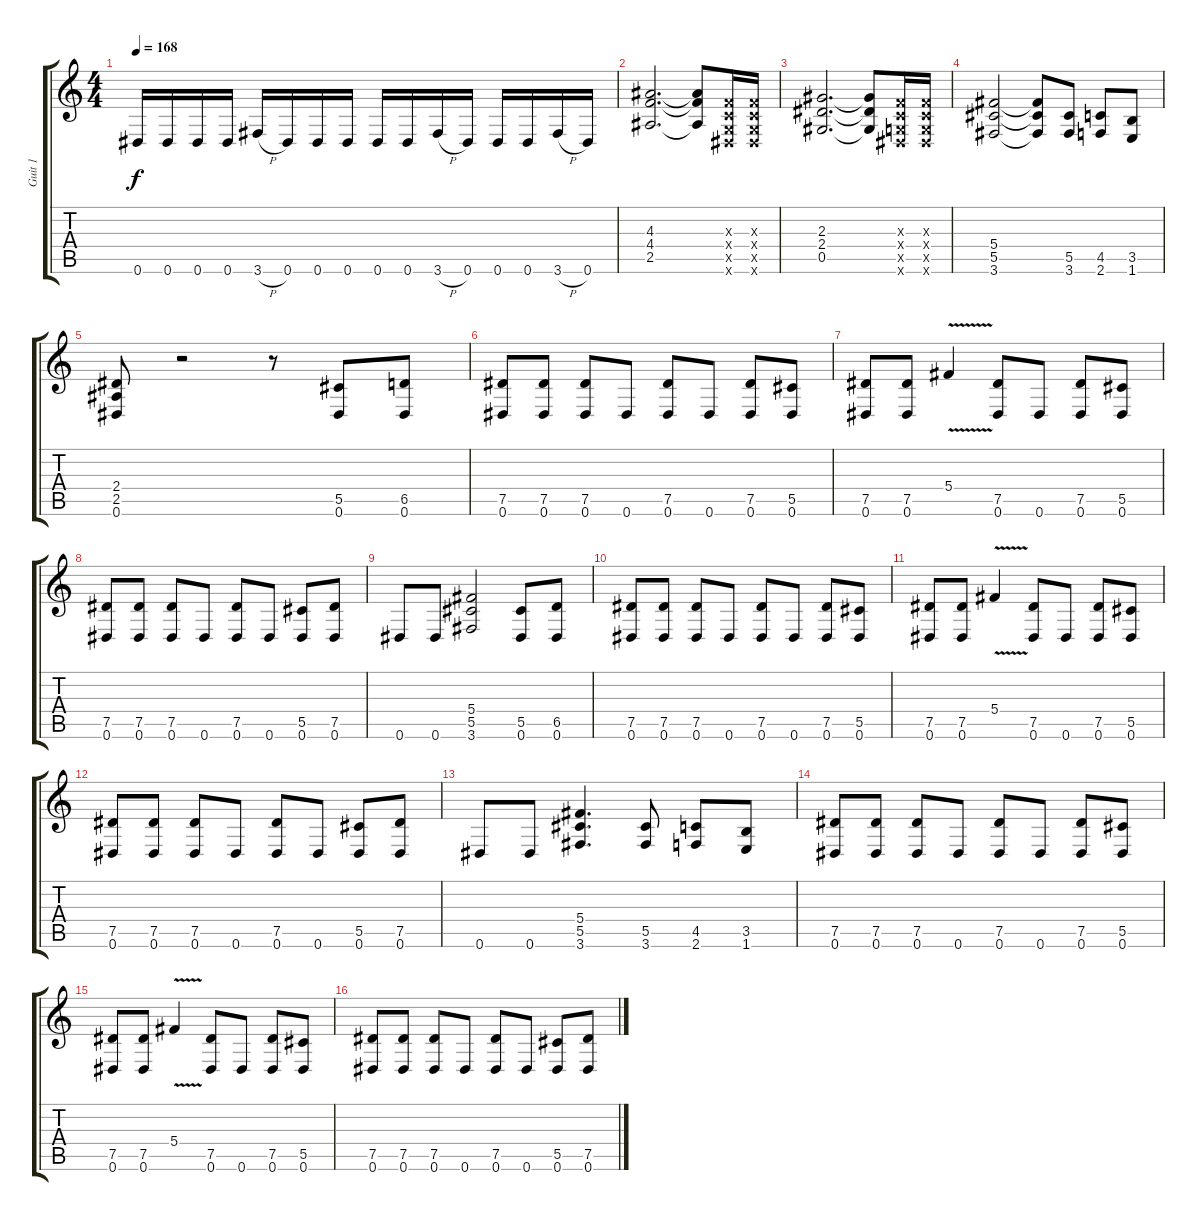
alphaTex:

\track ("Guit 1" "Guit 1") {instrument distortionguitar}
\staff {score tabs}
\tuning (Eb4 Bb3 Gb3 Db3 Ab2 Eb2) {hide}
\ts (4 4)
\tempo 168
\clef g2
\ks c
0.6.16{dy f} 0.6.16 0.6.16 0.6.16 3.6{h}.16 0.6.16 0.6.16 0.6.16 0.6.16 0.6.16 3.6{h}.16 0.6.16 0.6.16 0.6.16 3.6{h}.16 0.6.16 |
(4.3 4.4 2.5).2{d} (4.3{t} 4.4{t} 2.5{t}).8 (-1.3{x} -1.4{x} -1.5{x} 0.6{x}).16 (-1.3{x} -1.4{x} -1.5{x} 0.6{x}).16 |
(2.3 2.4 0.5).2{d} (2.3{t} 2.4{t} 0.5{t}).8 (-1.3{x} -1.4{x} -1.5{x} 0.6{x}).16 (-1.3{x} -1.4{x} -1.5{x} 0.6{x}).16 |
(5.4 5.5 3.6).2 (5.4{t} 5.5{t} 3.6{t}).8 (5.5 3.6).8 (4.5 2.6).8 (3.5 1.6).8 |
(2.4 2.5 0.6).8 r.2 r.8 (5.5 0.6).8 (6.5 0.6).8 |
(7.5 0.6).8 (7.5 0.6).8 (7.5 0.6).8 0.6.8 (7.5 0.6).8 0.6.8 (7.5 0.6).8 (5.5 0.6).8 |
(7.5 0.6).8 (7.5 0.6).8 5.4{v}.4 (7.5 0.6).8 0.6.8 (7.5 0.6).8 (5.5 0.6).8 |
(7.5 0.6).8 (7.5 0.6).8 (7.5 0.6).8 0.6.8 (7.5 0.6).8 0.6.8 (5.5 0.6).8 (7.5 0.6).8 |
0.6.8 0.6.8 (5.4 5.5 3.6).2 (5.5 0.6).8 (6.5 0.6).8 |
(7.5 0.6).8 (7.5 0.6).8 (7.5 0.6).8 0.6.8 (7.5 0.6).8 0.6.8 (7.5 0.6).8 (5.5 0.6).8 |
(7.5 0.6).8 (7.5 0.6).8 5.4{v}.4 (7.5 0.6).8 0.6.8 (7.5 0.6).8 (5.5 0.6).8 |
(7.5 0.6).8 (7.5 0.6).8 (7.5 0.6).8 0.6.8 (7.5 0.6).8 0.6.8 (5.5 0.6).8 (7.5 0.6).8 |
0.6.8 0.6.8 (5.4 5.5 3.6).4{d} (5.5 3.6).8 (4.5 2.6).8 (3.5 1.6).8 |
(7.5 0.6).8 (7.5 0.6).8 (7.5 0.6).8 0.6.8 (7.5 0.6).8 0.6.8 (7.5 0.6).8 (5.5 0.6).8 |
(7.5 0.6).8 (7.5 0.6).8 5.4{v}.4 (7.5 0.6).8 0.6.8 (7.5 0.6).8 (5.5 0.6).8 |
(7.5 0.6).8 (7.5 0.6).8 (7.5 0.6).8 0.6.8 (7.5 0.6).8 0.6.8 (5.5 0.6).8 (7.5 0.6).8
